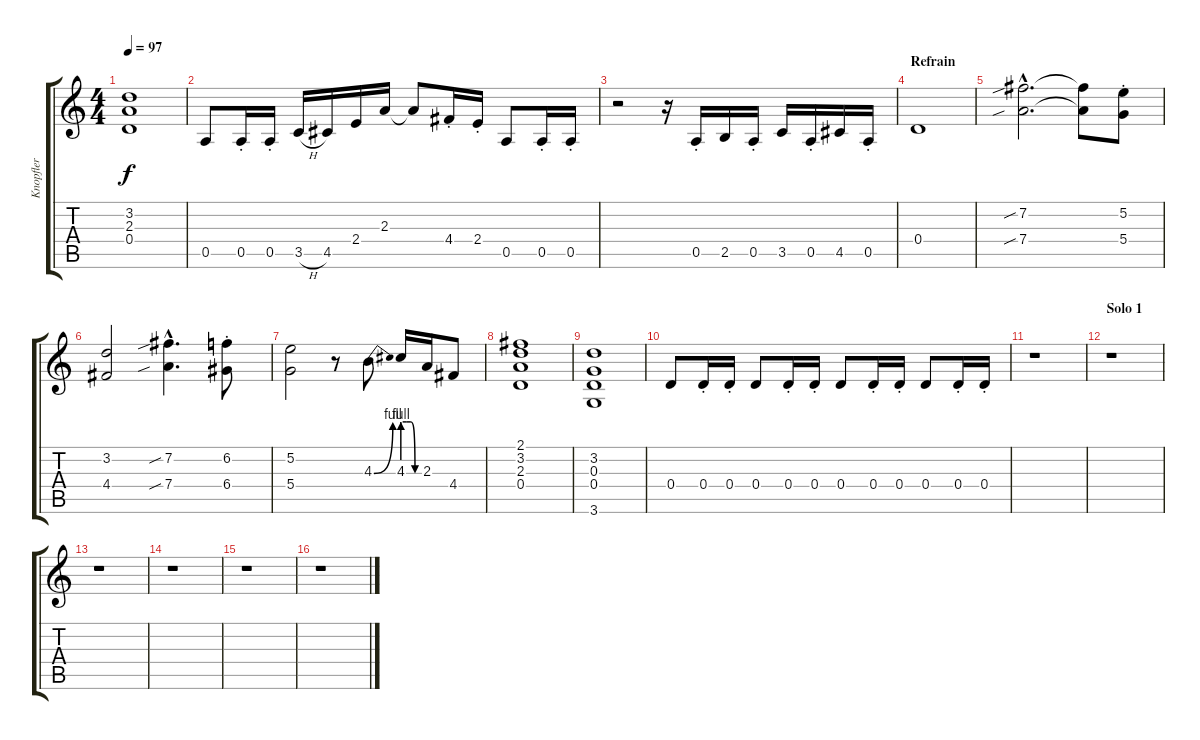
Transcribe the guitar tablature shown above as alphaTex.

\track ("Knopfler" "Knopfler") {instrument electricguitarjazz}
\staff {score tabs}
\tuning (E4 B3 G3 D3 A2 E2) {hide}
\ts (4 4)
\tempo 97
\clef g2
\ks c
(3.2 2.3 0.4).1{dy f} |
0.5.8 0.5{st}.16 0.5{st}.16 3.5{h}.16 4.5.16 2.4.16 2.3.16 2.3{t}.8 4.4{st}.16 2.4{st}.16 0.5.8 0.5{st}.16 0.5{st}.16 |
r.2 r.16 0.5{st}.16 2.5.16 0.5{st}.16 3.5.16 0.5{st}.16 4.5.16 0.5{st}.16 |
\section ("" "Refrain")
0.4.1 |
(7.2{sib hac} 7.4{sib hac}).2{d} (7.2{t} 7.4{t}).8 (5.2{st} 5.4{st}).8 |
(3.2 4.4).2 (7.2{sib hac} 7.4{sib hac}).4{d} (6.2{st} 6.4{st}).8 |
(5.2 5.4).2 r.8 4.3{be (bend 0 0 60 4)}.8 4.3{be (custom 0 4 15 4 30 4 45 0 60 0)}.16 2.3.16 4.4.8 |
(2.1 3.2 2.3 0.4).1 |
(3.2 0.3 0.4 3.6).1 |
0.4.8 0.4{st}.16 0.4{st}.16 0.4.8 0.4{st}.16 0.4{st}.16 0.4.8 0.4{st}.16 0.4{st}.16 0.4.8 0.4{st}.16 0.4{st}.16 |
r.1 |
\section ("" "Solo 1")
r.1 |
r.1 |
r.1 |
r.1 |
r.1
